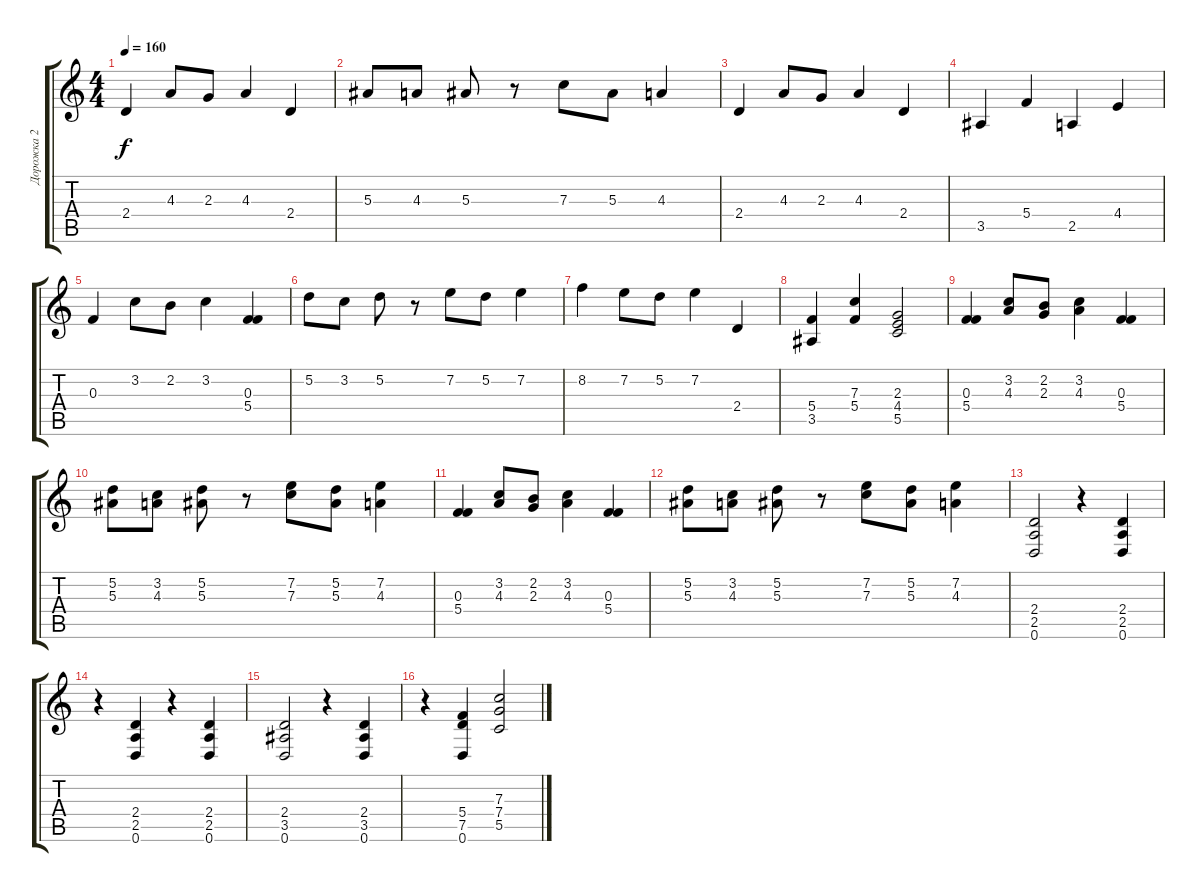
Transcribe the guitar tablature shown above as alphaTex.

\track ("Дорожка 2" "Дорожка 2") {instrument distortionguitar}
\staff {score tabs}
\tuning (D4 A3 F3 C3 G2 D2) {hide}
\ts (4 4)
\tempo 160
\clef g2
\ks c
2.4.4{dy f} 4.3.8 2.3.8 4.3.4 2.4.4 |
5.3.8 4.3.8 5.3.8 r.8 7.3.8 5.3.8 4.3.4 |
2.4.4 4.3.8 2.3.8 4.3.4 2.4.4 |
3.5.4 5.4.4 2.5.4 4.4.4 |
0.3.4 3.2.8 2.2.8 3.2.4 (0.3 5.4).4 |
5.2.8 3.2.8 5.2.8 r.8 7.2.8 5.2.8 7.2.4 |
8.2.4 7.2.8 5.2.8 7.2.4 2.4.4 |
(5.4 3.5).4 (7.3 5.4).4 (2.3 4.4 5.5).2 |
(0.3 5.4).4 (3.2 4.3).8 (2.2 2.3).8 (3.2 4.3).4 (0.3 5.4).4 |
(5.2 5.3).8 (3.2 4.3).8 (5.2 5.3).8 r.8 (7.2 7.3).8 (5.2 5.3).8 (7.2 4.3).4 |
(0.3 5.4).4 (3.2 4.3).8 (2.2 2.3).8 (3.2 4.3).4 (0.3 5.4).4 |
(5.2 5.3).8 (3.2 4.3).8 (5.2 5.3).8 r.8 (7.2 7.3).8 (5.2 5.3).8 (7.2 4.3).4 |
(2.4 2.5 0.6).2 r.4 (2.4 2.5 0.6).4 |
r.4 (2.4 2.5 0.6).4 r.4 (2.4 2.5 0.6).4 |
(2.4 3.5 0.6).2 r.4 (2.4 3.5 0.6).4 |
r.4 (5.4 7.5 0.6).4 (7.3 7.4 5.5).2
